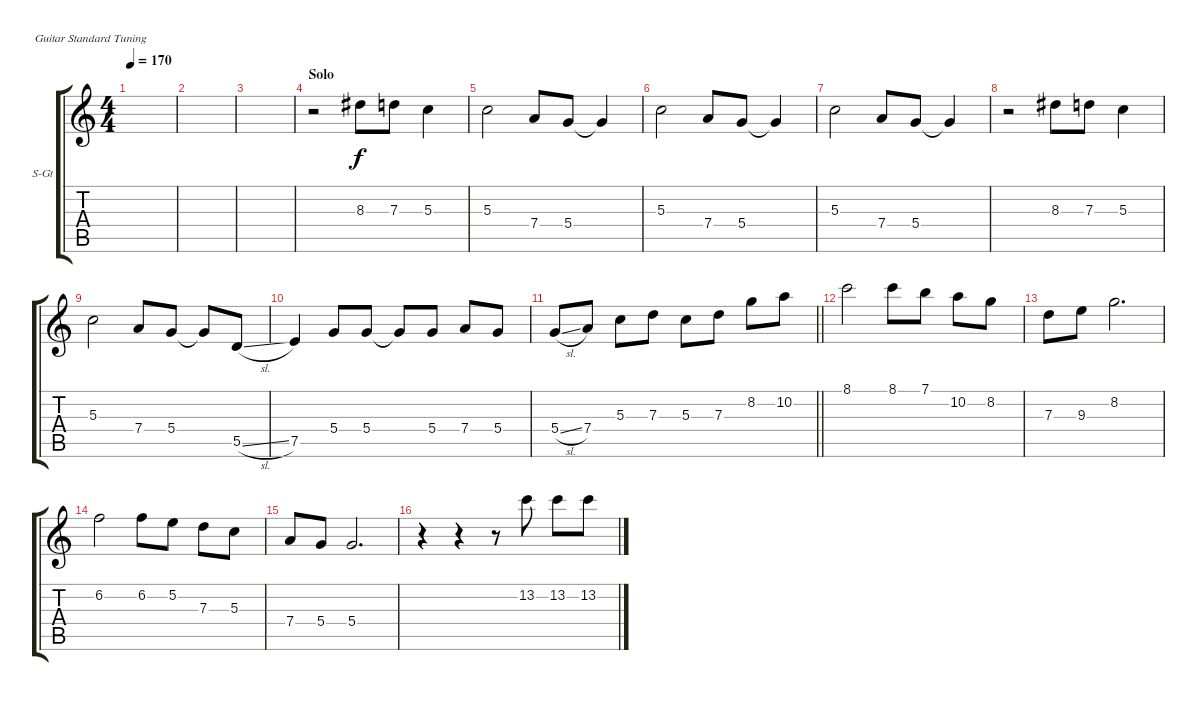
\defaultSystemsLayout 4
\bracketExtendMode groupsimilarinstruments
\firstSystemTrackNameOrientation horizontal
\otherSystemsTrackNameOrientation horizontal
\track ("Steel Guitar" "S-Gt") {instrument acousticguitarsteel}
\staff {score tabs}
\tuning (E4 B3 G3 D3 A2 E2)
\ts (4 4)
\tempo 170
\clef g2
\scale
0.333333
\ks c
|
\scale
0.333333 |
\scale
0.313131 |
\section ("" "Solo")
r.2 8.3.8 7.3.8 5.3.4 |
5.3.2 7.4.8 5.4.8 5.4{t}.4 |
5.3.2 7.4.8 5.4.8 5.4{t}.4 |
5.3.2 7.4.8 5.4.8 5.4{t}.4 |
r.2 8.3.8 7.3.8 5.3.4 |
5.3.2 7.4.8 5.4.8 5.4{t}.8 5.5{sl}.8 |
7.5.4 5.4.8 5.4.8 5.4{t}.8 5.4.8 7.4.8 5.4.8 |
\barLineRight lightlight
5.4{sl}.8 7.4.8 5.3.8 7.3.8 5.3.8 7.3.8 8.2.8 10.2.8 |
8.1.2 8.1.8 7.1.8 10.2.8 8.2.8 |
7.3.8 9.3.8 8.2.2{d} |
6.2.2 6.2.8 5.2.8 7.3.8 5.3.8 |
7.4.8 5.4.8 5.4.2{d} |
r.4 r.4 r.8 13.2.8 13.2.8 13.2.8
